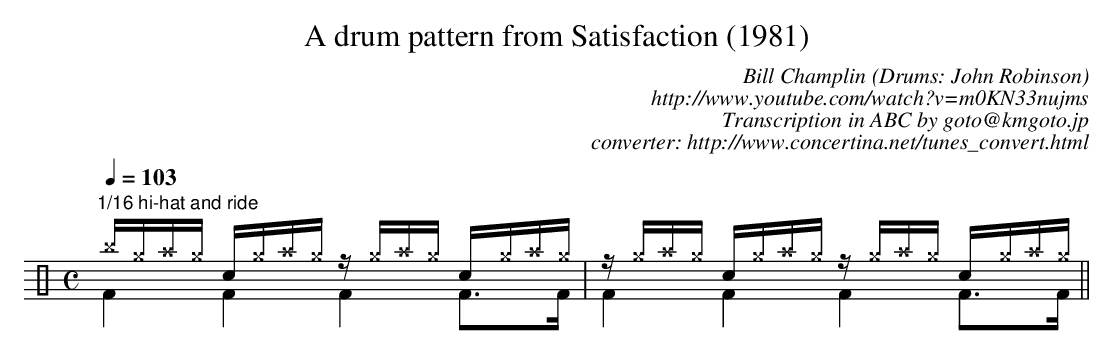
X:1
T: A drum pattern from Satisfaction (1981)
C: Bill Champlin (Drums: John Robinson)
C: http://www.youtube.com/watch?v=m0KN33nujms
C: Transcription in ABC by goto@kmgoto.jp
C: converter: http://www.concertina.net/tunes_convert.html
M: C
Q: 1/4=103
L: 1/16
K: clef=perc
%%staves (hands foots)
[V:hands]
"1/16 hi-hat and ride"
^b^g^a^g c^g^a^g z^g^a^g c^g^a^g|z^g^a^g c^g^a^g z^g^a^g c^g^a^g||
[V:foots]
F4  F4 F4  F3F|F4 F4 F4 F3F||
